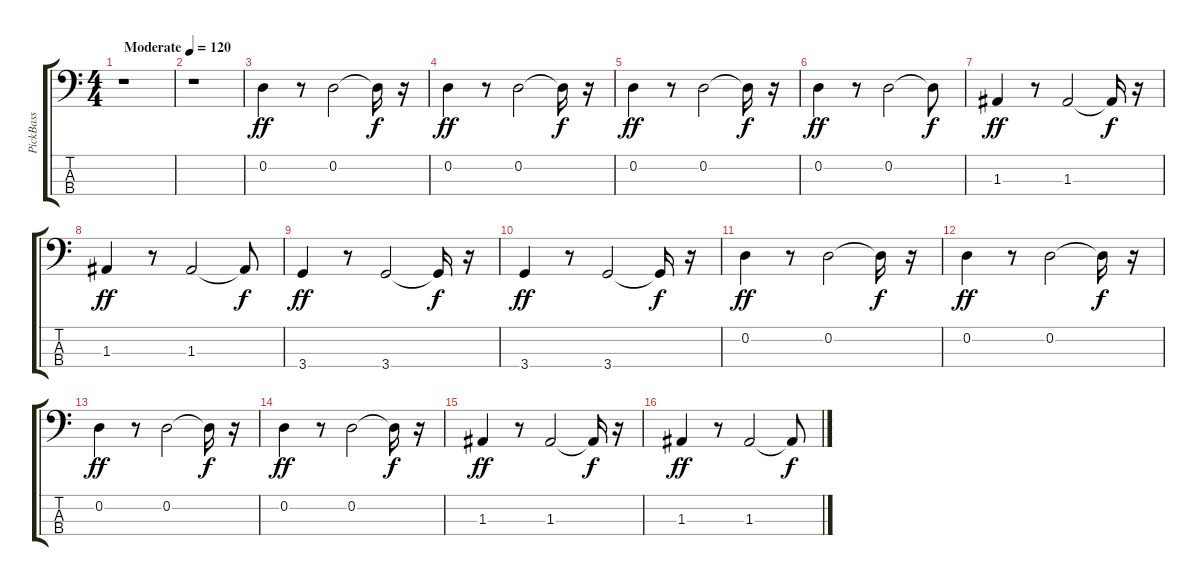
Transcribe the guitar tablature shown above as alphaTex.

\track ("PickBass" "PickBass") {instrument electricbasspick}
\staff {score tabs}
\tuning (G2 D2 A1 E1) {hide}
\ts (4 4)
\tempo (120 "Moderate")
\clef f4
\ks c
r.1{dy ff instrument electricbasspick} |
r.1 |
0.2.4 r.8 0.2.2 0.2{t}.16{dy f} r.16 |
0.2.4{dy ff} r.8 0.2.2 0.2{t}.16{dy f} r.16 |
0.2.4{dy ff} r.8 0.2.2 0.2{t}.16{dy f} r.16 |
0.2.4{dy ff} r.8 0.2.2 0.2{t}.8{dy f} |
1.3.4{dy ff} r.8 1.3.2 1.3{t}.16{dy f} r.16 |
1.3.4{dy ff} r.8 1.3.2 1.3{t}.8{dy f} |
3.4.4{dy ff} r.8 3.4.2 3.4{t}.16{dy f} r.16 |
3.4.4{dy ff} r.8 3.4.2 3.4{t}.16{dy f} r.16 |
0.2.4{dy ff} r.8 0.2.2 0.2{t}.16{dy f} r.16 |
0.2.4{dy ff} r.8 0.2.2 0.2{t}.16{dy f} r.16 |
0.2.4{dy ff} r.8 0.2.2 0.2{t}.16{dy f} r.16 |
0.2.4{dy ff} r.8 0.2.2 0.2{t}.16{dy f} r.16 |
1.3.4{dy ff} r.8 1.3.2 1.3{t}.16{dy f} r.16 |
1.3.4{dy ff} r.8 1.3.2 1.3{t}.8{dy f}
